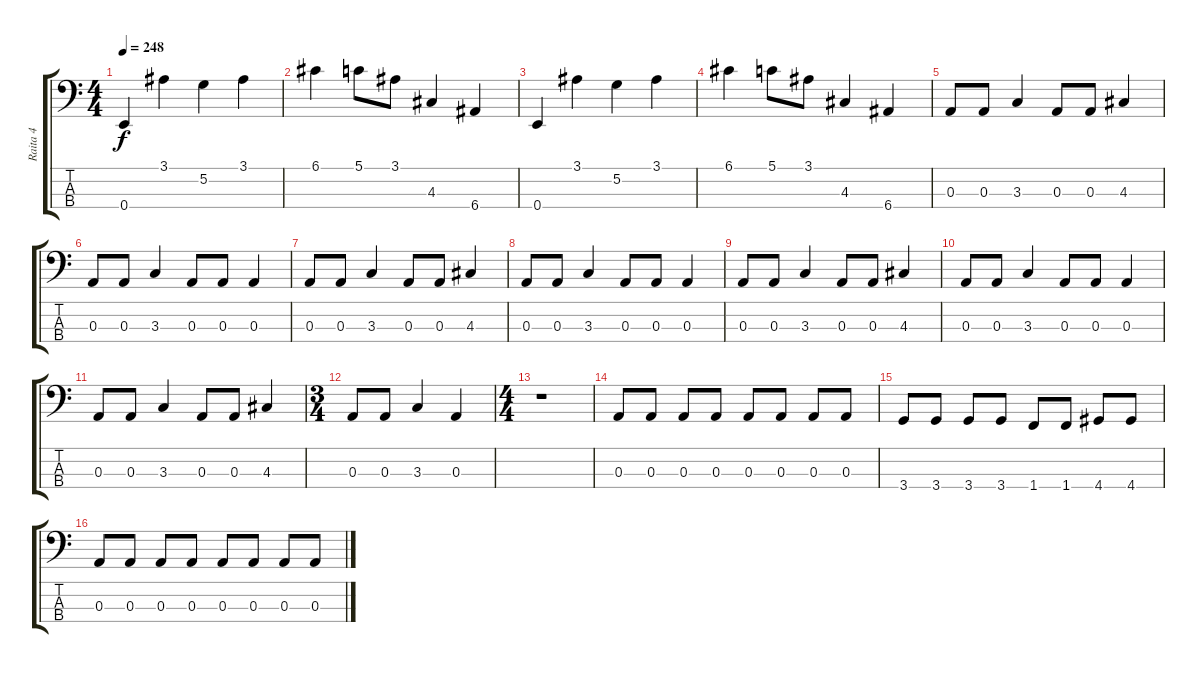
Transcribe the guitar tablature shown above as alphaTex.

\track ("Raita 4" "Raita 4") {instrument overdrivenguitar}
\staff {score tabs}
\tuning (G2 D2 A1 E1) {hide}
\ts (4 4)
\tempo 248
\clef f4
\ks c
0.4.4{dy f} 3.1.4 5.2.4 3.1.4 |
6.1.4 5.1.8 3.1.8 4.3.4 6.4.4 |
0.4.4 3.1.4 5.2.4 3.1.4 |
6.1.4 5.1.8 3.1.8 4.3.4 6.4.4 |
0.3.8 0.3.8 3.3.4 0.3.8 0.3.8 4.3.4 |
0.3.8 0.3.8 3.3.4 0.3.8 0.3.8 0.3.4 |
0.3.8 0.3.8 3.3.4 0.3.8 0.3.8 4.3.4 |
0.3.8 0.3.8 3.3.4 0.3.8 0.3.8 0.3.4 |
0.3.8 0.3.8 3.3.4 0.3.8 0.3.8 4.3.4 |
0.3.8 0.3.8 3.3.4 0.3.8 0.3.8 0.3.4 |
0.3.8 0.3.8 3.3.4 0.3.8 0.3.8 4.3.4 |
\ts (3 4)
0.3.8 0.3.8 3.3.4 0.3.4 |
\ts (4 4)
r.1 |
0.3.8 0.3.8 0.3.8 0.3.8 0.3.8 0.3.8 0.3.8 0.3.8 |
3.4.8 3.4.8 3.4.8 3.4.8 1.4.8 1.4.8 4.4.8 4.4.8 |
0.3.8 0.3.8 0.3.8 0.3.8 0.3.8 0.3.8 0.3.8 0.3.8
